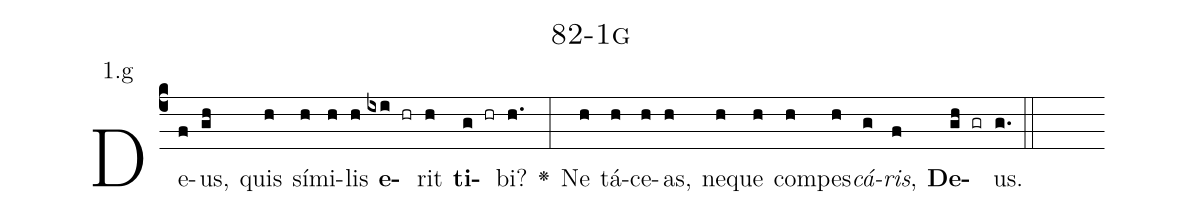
name: 82-1g;
annotation: 1.g;
%%
(c4)De(f)us,(gh) quis(h) sí(h)mi(h)lis(h) <b>e</b>(ixi hr)rit(h) <b>ti</b>(g hr)bi?(h.) <v>\greheightstar</v>(:) Ne(h) tá(h)ce(h)as,(h) ne(h)que(h) com(h)pes(h)<i>cá</i>(g)<i>ris</i>,(f) <b>De</b>(gh gr)us.(g.) (::)


%E(h) u(h) o(g) u(f) a(gh) e.(g.) (::)
